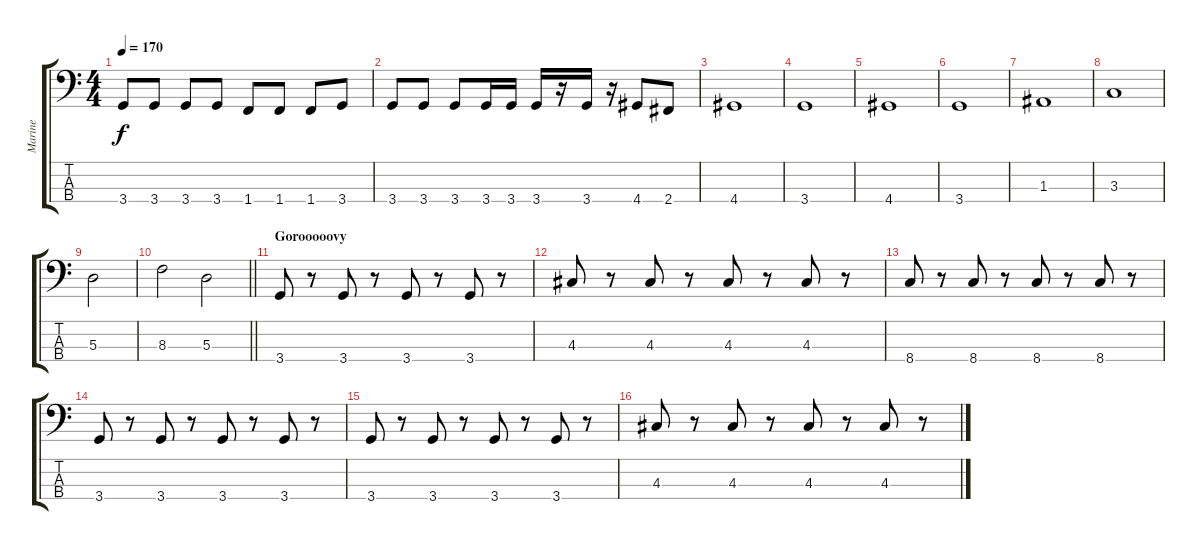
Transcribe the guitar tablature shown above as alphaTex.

\track ("Marine" "Marine") {instrument electricbassfinger}
\staff {score tabs}
\tuning (G2 D2 A1 E1) {hide}
\ts (4 4)
\tempo 170
\clef f4
\ks c
3.4.8{dy f} 3.4.8 3.4.8 3.4.8 1.4.8 1.4.8 1.4.8 3.4.8 |
3.4.8 3.4.8 3.4.8 3.4.16 3.4.16 3.4.16 r.16 3.4.16 r.16 4.4.8 2.4.8 |
4.4.1 |
3.4.1 |
4.4.1 |
3.4.1 |
1.3.1 |
3.3.1 |
5.3.2 |
\barLineRight lightlight
8.3.2 5.3.2 |
\section ("" "Gorooooovy")
3.4.8 r.8 3.4.8 r.8 3.4.8 r.8 3.4.8 r.8 |
4.3.8 r.8 4.3.8 r.8 4.3.8 r.8 4.3.8 r.8 |
8.4.8 r.8 8.4.8 r.8 8.4.8 r.8 8.4.8 r.8 |
3.4.8 r.8 3.4.8 r.8 3.4.8 r.8 3.4.8 r.8 |
3.4.8 r.8 3.4.8 r.8 3.4.8 r.8 3.4.8 r.8 |
4.3.8 r.8 4.3.8 r.8 4.3.8 r.8 4.3.8 r.8
